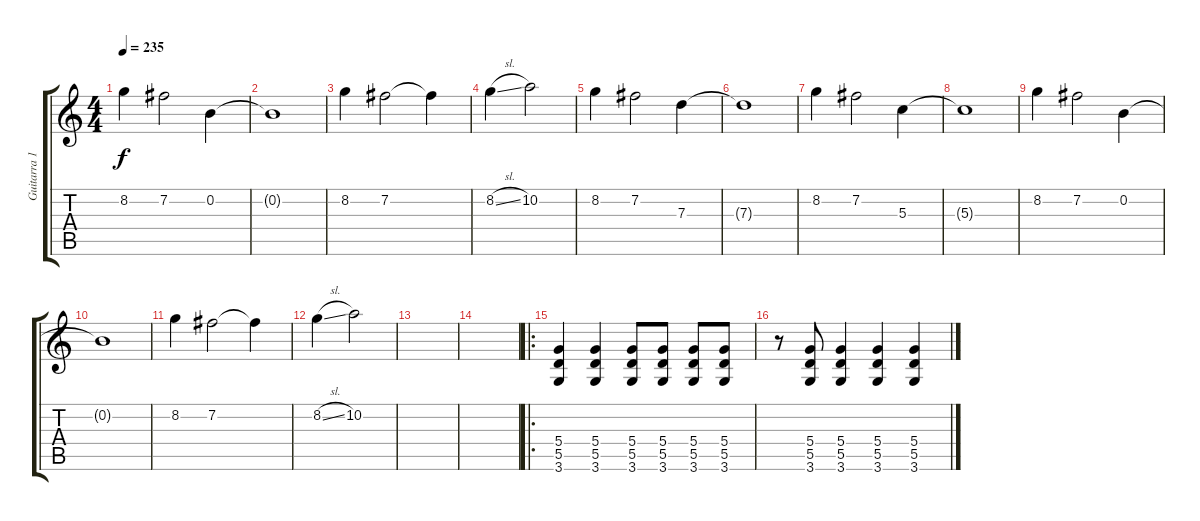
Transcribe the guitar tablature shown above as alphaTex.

\track ("Guitarra 1" "Guitarra 1") {instrument overdrivenguitar}
\staff {score tabs}
\tuning (E4 B3 G3 D3 A2 E2) {hide}
\ts (4 4)
\tempo 235
\clef g2
\ks c
8.2.4{dy f} 7.2.2 0.2.4 |
0.2{t}.1 |
8.2.4 7.2.2 7.2{t}.4 |
8.2{sl}.4 10.2.2 |
8.2.4 7.2.2 7.3.4 |
7.3{t}.1 |
8.2.4 7.2.2 5.3.4 |
5.3{t}.1 |
8.2.4 7.2.2 0.2.4 |
0.2{t}.1 |
8.2.4 7.2.2 7.2{t}.4 |
8.2{sl}.4 10.2.2 |
|
|
\ro
(5.4 5.5 3.6).4 (5.4 5.5 3.6).4 (5.4 5.5 3.6).8 (5.4 5.5 3.6).8 (5.4 5.5 3.6).8 (5.4 5.5 3.6).8 |
r.8 (5.4 5.5 3.6).8 (5.4 5.5 3.6).4 (5.4 5.5 3.6).4 (5.4 5.5 3.6).4
